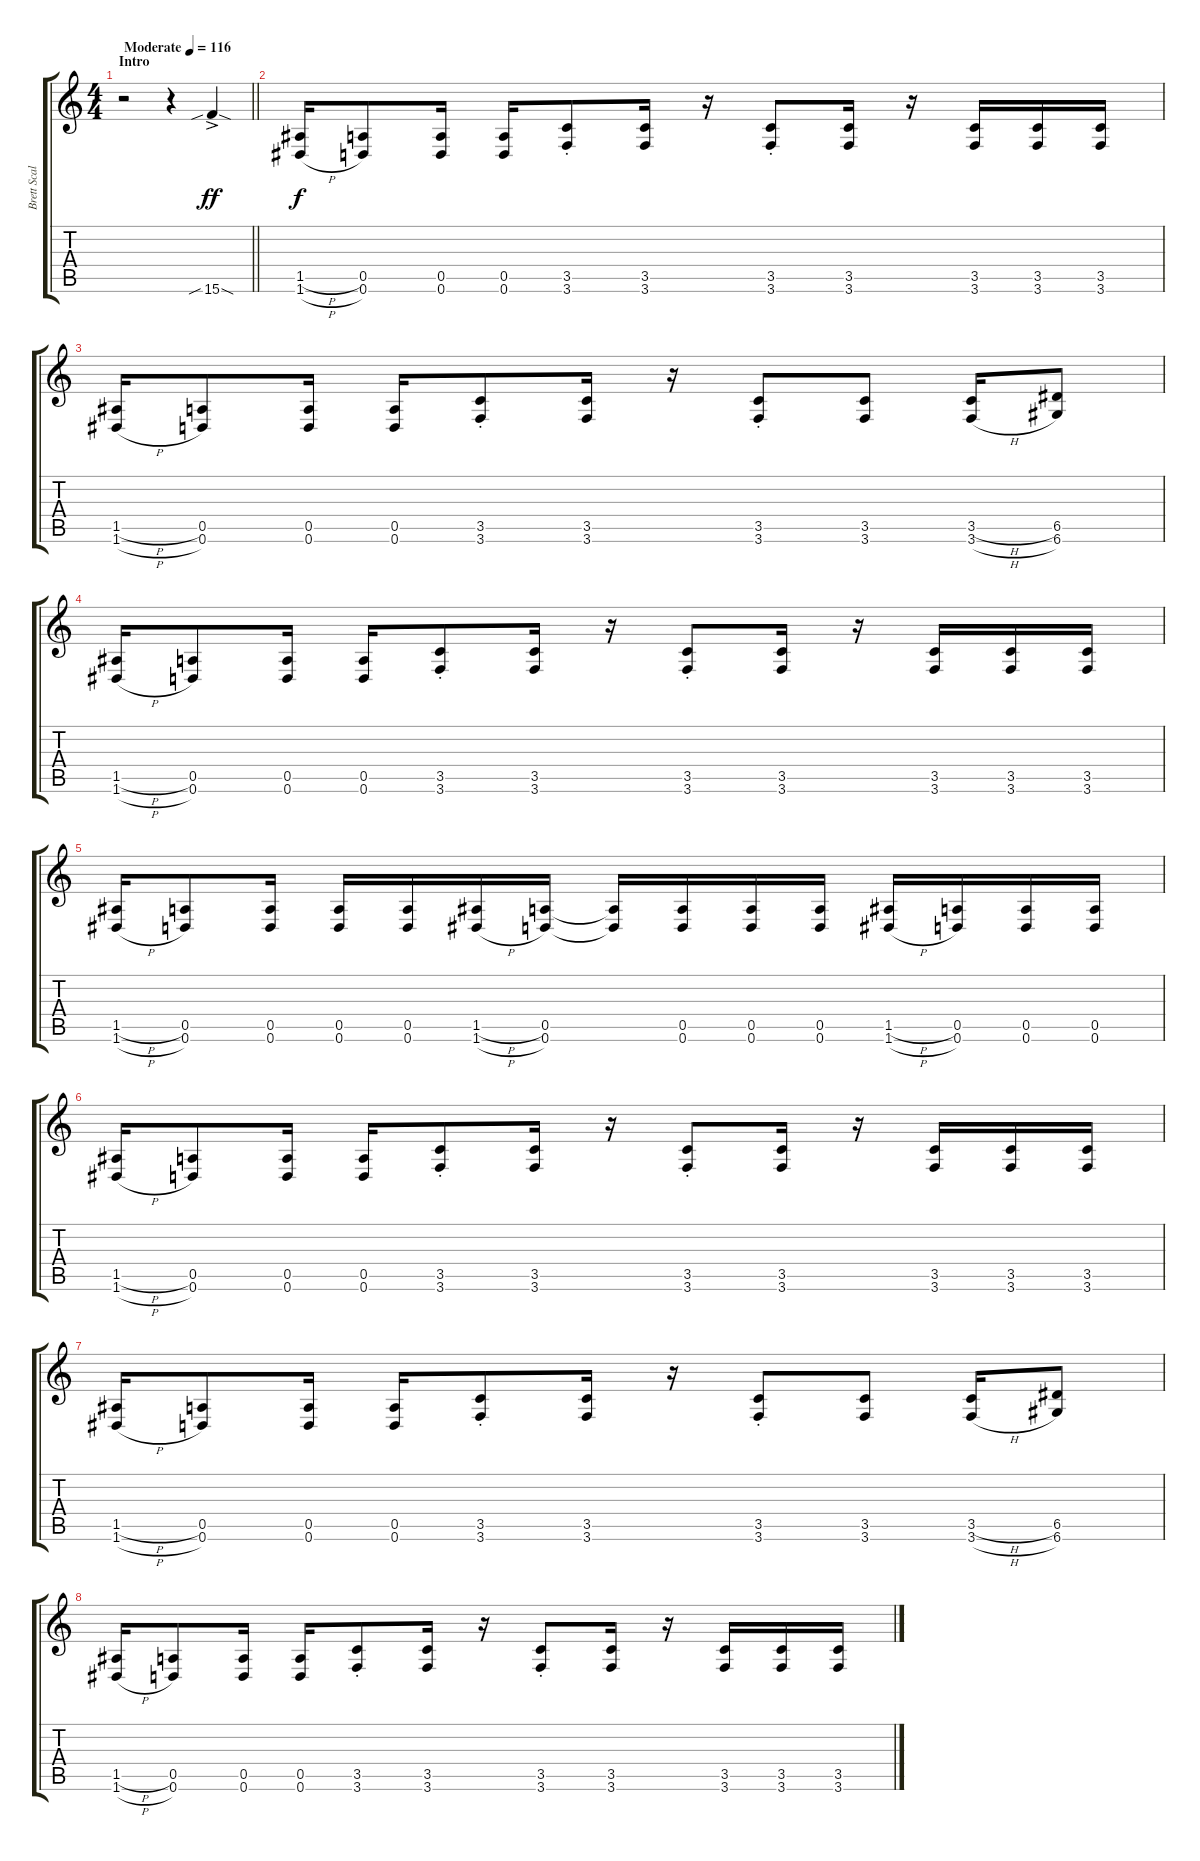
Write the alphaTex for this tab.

\track ("Brett Scallions (Rhythm Guitar)" "Brett Scal") {instrument distortionguitar}
\staff {score tabs}
\tuning (E4 B3 G3 D3 A2 D2) {hide}
\ts (4 4)
\section ("" "Intro")
\tempo (116 "Moderate")
\clef g2
\barLineRight lightlight
\ks c
r.2{dy ff instrument distortionguitar} r.4 15.6{sib sod ac}.4 |
(1.5{h} 1.6{h}).16{dy f} (0.5 0.6).8 (0.5 0.6).16 (0.5 0.6).16 (3.5{st} 3.6{st}).8 (3.5 3.6).16 r.16 (3.5{st} 3.6{st}).8 (3.5 3.6).16 r.16 (3.5 3.6).16 (3.5 3.6).16 (3.5 3.6).16 |
(1.5{h} 1.6{h}).16 (0.5 0.6).8 (0.5 0.6).16 (0.5 0.6).16 (3.5{st} 3.6{st}).8 (3.5 3.6).16 r.16 (3.5{st} 3.6{st}).8 (3.5 3.6).8 (3.5{h} 3.6{h}).16 (6.5 6.6).8 |
(1.5{h} 1.6{h}).16 (0.5 0.6).8 (0.5 0.6).16 (0.5 0.6).16 (3.5{st} 3.6{st}).8 (3.5 3.6).16 r.16 (3.5{st} 3.6{st}).8 (3.5 3.6).16 r.16 (3.5 3.6).16 (3.5 3.6).16 (3.5 3.6).16 |
(1.5{h} 1.6{h}).16 (0.5 0.6).8 (0.5 0.6).16 (0.5 0.6).16 (0.5 0.6).16 (1.5{h} 1.6{h}).16 (0.5 0.6).16 (0.5{t} 0.6{t}).16 (0.5 0.6).16 (0.5 0.6).16 (0.5 0.6).16 (1.5{h} 1.6{h}).16 (0.5 0.6).16 (0.5 0.6).16 (0.5 0.6).16 |
(1.5{h} 1.6{h}).16 (0.5 0.6).8 (0.5 0.6).16 (0.5 0.6).16 (3.5{st} 3.6{st}).8 (3.5 3.6).16 r.16 (3.5{st} 3.6{st}).8 (3.5 3.6).16 r.16 (3.5 3.6).16 (3.5 3.6).16 (3.5 3.6).16 |
(1.5{h} 1.6{h}).16 (0.5 0.6).8 (0.5 0.6).16 (0.5 0.6).16 (3.5{st} 3.6{st}).8 (3.5 3.6).16 r.16 (3.5{st} 3.6{st}).8 (3.5 3.6).8 (3.5{h} 3.6{h}).16 (6.5 6.6).8 |
(1.5{h} 1.6{h}).16 (0.5 0.6).8 (0.5 0.6).16 (0.5 0.6).16 (3.5{st} 3.6{st}).8 (3.5 3.6).16 r.16 (3.5{st} 3.6{st}).8 (3.5 3.6).16 r.16 (3.5 3.6).16 (3.5 3.6).16 (3.5 3.6).16
